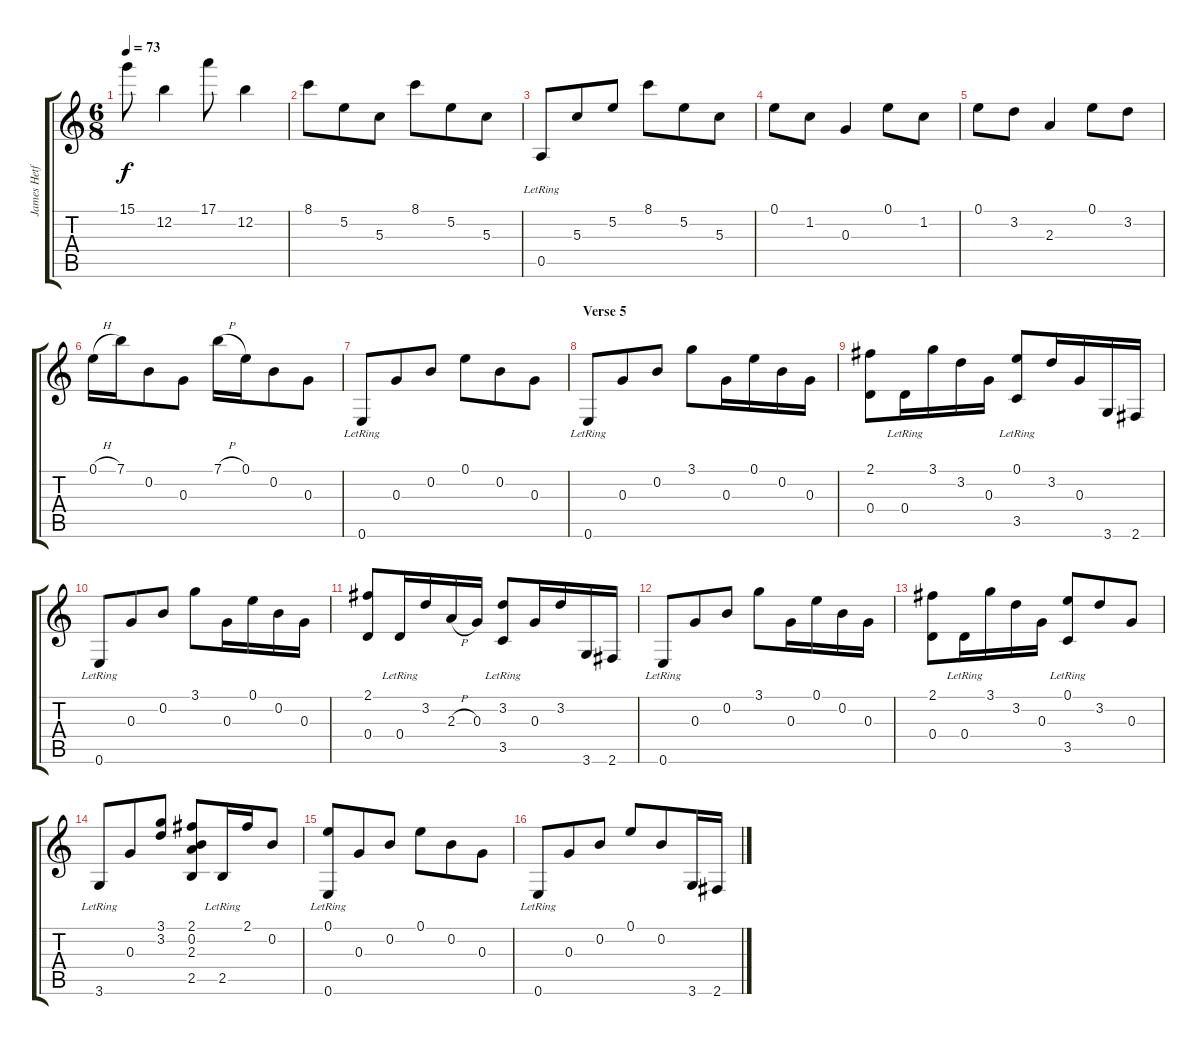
\track ("James Hetfield" "James Hetf") {instrument acousticguitarsteel}
\staff {score tabs}
\tuning (E4 B3 G3 D3 A2 E2) {hide}
\ts (6 8)
\tempo 73
\clef g2
\ks c
15.1.8{dy f} 12.2.4 17.1.8 12.2.4 |
8.1.8 5.2.8 5.3.8 8.1.8 5.2.8 5.3.8 |
0.5{lr}.8 5.3.8 5.2.8 8.1.8 5.2.8 5.3.8 |
0.1.8 1.2.8 0.3.4 0.1.8 1.2.8 |
0.1.8 3.2.8 2.3.4 0.1.8 3.2.8 |
0.1{h}.16 7.1.16 0.2.8 0.3.8 7.1{h}.16 0.1.16 0.2.8 0.3.8 |
0.6{lr}.8 0.3.8 0.2.8 0.1.8 0.2.8 0.3.8 |
\section ("" "Verse 5")
0.6{lr}.8{volume 14 instrument acousticguitarsteel} 0.3.8 0.2.8 3.1.8 0.3.16 0.1.16 0.2.16 0.3.16 |
(2.1 0.4).8 0.4{lr}.16 3.1.16 3.2.16 0.3.16 (0.1 3.5{lr}).8 3.2.16 0.3.16 3.6.16 2.6.16 |
0.6{lr}.8 0.3.8 0.2.8 3.1.8 0.3.16 0.1.16 0.2.16 0.3.16 |
(2.1 0.4).8 0.4{lr}.16 3.2.16 2.3{h}.16 0.3.16 (3.2 3.5{lr}).8 0.3.16 3.2.16 3.6.16 2.6.16 |
0.6{lr}.8 0.3.8 0.2.8 3.1.8 0.3.16 0.1.16 0.2.16 0.3.16 |
(2.1 0.4).8 0.4{lr}.16 3.1.16 3.2.16 0.3.16 (0.1 3.5{lr}).8 3.2.8 0.3.8 |
3.6{lr}.8 0.3.8 (3.1 3.2).8 (2.1 0.2 2.3 2.5).8 2.5{lr}.16 2.1.16 0.2.8 |
(0.1 0.6{lr}).8 0.3.8 0.2.8 0.1.8 0.2.8 0.3.8 |
0.6{lr}.8 0.3.8 0.2.8 0.1.8 0.2.8 3.6.16 2.6.16
